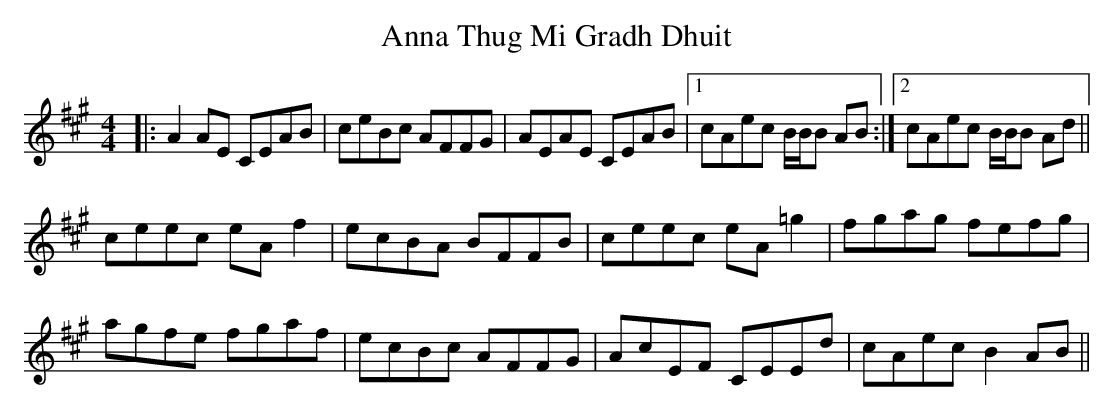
X:1
T: Anna Thug Mi Gradh Dhuit
M: 4/4
L: 1/8
K: Amaj
|:A2AE CEAB|ceBc AFFG|AEAE CEAB|1 cAec B/B/B AB:|2 cAec B/B/B Ad||
ceec eA f2|ecBA BFFB|ceec eA =g2|fgag fefg|
agfe fgaf|ecBc AFFG|AcEF CEEd|cAec B2AB||
